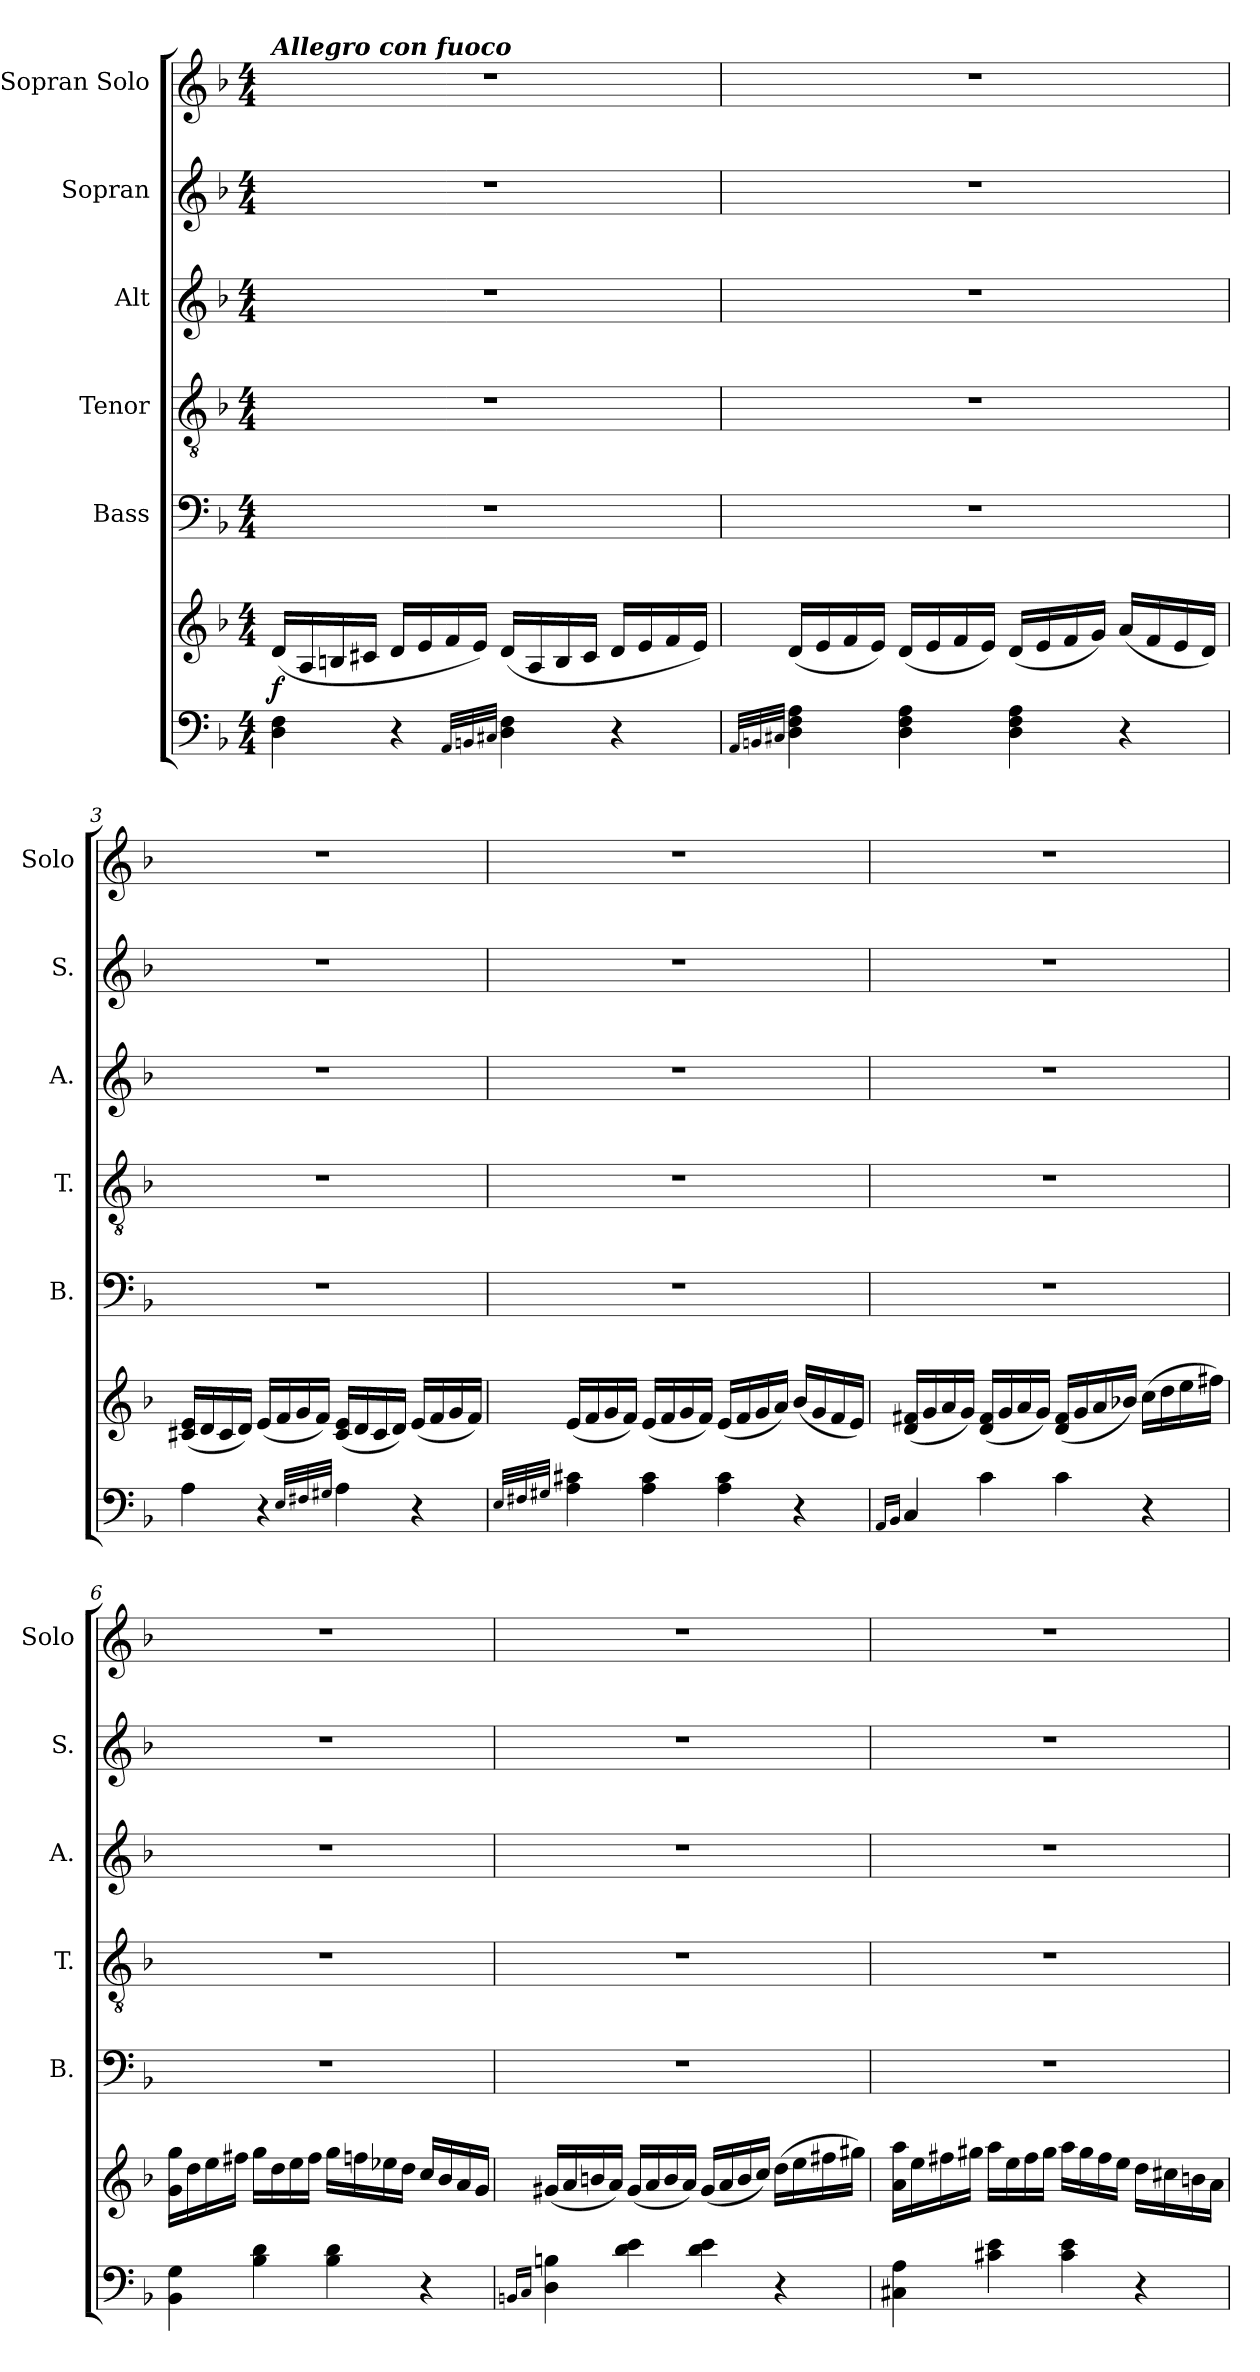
**kern	**kern	**dynam	**kern	**kern	**kern	**kern	**kern
*part6	*part6	*part6	*part5	*part4	*part3	*part2	*part1
*staff7	*staff6	*staff6/7	*staff5	*staff4	*staff3	*staff2	*staff1
*	*	*	*I"Bass	*I"Tenor	*I"Alt	*I"Sopran	*I"Sopran Solo
*	*	*	*I'B.	*I'T.	*I'A.	*I'S.	*I'Solo
*clefF4	*clefG2	*	*clefF4	*clefGv2	*clefG2	*clefG2	*clefG2
*k[b-]	*k[b-]	*	*k[b-]	*k[b-]	*k[b-]	*k[b-]	*k[b-]
*F:	*F:	*	*F:	*F:	*F:	*F:	*F:
*M4/4	*M4/4	*	*M4/4	*M4/4	*M4/4	*M4/4	*M4/4
=1	=1	=1	=1	=1	=1	=1	=1
!	!	!	!	!	!	!	!LO:TX:a:Bi:t=Allegro con fuoco
!	!	!LO:DY:b	!	!	!	!	!
4D\ 4F\	(<16d/LL	f	1r	1r	1r	1r	1r
.	16A/	.	.	.	.	.	.
.	16Bn/	.	.	.	.	.	.
.	16c#X/JJ	.	.	.	.	.	.
4r	16d/LL	.	.	.	.	.	.
.	16e/	.	.	.	.	.	.
.	16f/	.	.	.	.	.	.
.	16e/JJ)	.	.	.	.	.	.
32qAA/LLL	.	.	.	.	.	.	.
32qBBn/	.	.	.	.	.	.	.
32qC#X/JJJ	.	.	.	.	.	.	.
4D\ 4F\	(<16d/LL	.	.	.	.	.	.
.	16A/	.	.	.	.	.	.
.	16B/	.	.	.	.	.	.
.	16c#/JJ	.	.	.	.	.	.
4r	16d/LL	.	.	.	.	.	.
.	16e/	.	.	.	.	.	.
.	16f/	.	.	.	.	.	.
.	16e/JJ)	.	.	.	.	.	.
=2	=2	=2	=2	=2	=2	=2	=2
32qAA/LLL	.	.	.	.	.	.	.
32qBBn/	.	.	.	.	.	.	.
32qC#X/JJJ	.	.	.	.	.	.	.
4D\ 4F\ 4A\	(<16d/LL	.	1r	1r	1r	1r	1r
.	16e/	.	.	.	.	.	.
.	16f/	.	.	.	.	.	.
.	16e/JJ)	.	.	.	.	.	.
4D\ 4F\ 4A\	(<16d/LL	.	.	.	.	.	.
.	16e/	.	.	.	.	.	.
.	16f/	.	.	.	.	.	.
.	16e/JJ)	.	.	.	.	.	.
4D\ 4F\ 4A\	(<16d/LL	.	.	.	.	.	.
.	16e/	.	.	.	.	.	.
.	16f/	.	.	.	.	.	.
.	16g/JJ)	.	.	.	.	.	.
4r	(<16a/LL	.	.	.	.	.	.
.	16f/	.	.	.	.	.	.
.	16e/	.	.	.	.	.	.
.	16d/JJ)	.	.	.	.	.	.
=3	=3	=3	=3	=3	=3	=3	=3
4A\	(<16c#X/ 16e/LL	.	1r	1r	1r	1r	1r
.	16d/	.	.	.	.	.	.
.	16c#/	.	.	.	.	.	.
.	16d/JJ)	.	.	.	.	.	.
4r	(<16e/LL	.	.	.	.	.	.
.	16f/	.	.	.	.	.	.
.	16g/	.	.	.	.	.	.
.	16f/JJ)	.	.	.	.	.	.
32qE/LLL	.	.	.	.	.	.	.
32qF#X/	.	.	.	.	.	.	.
32qG#X/JJJ	.	.	.	.	.	.	.
4A\	(<16c#/ 16e/LL	.	.	.	.	.	.
.	16d/	.	.	.	.	.	.
.	16c#/	.	.	.	.	.	.
.	16d/JJ)	.	.	.	.	.	.
4r	(<16e/LL	.	.	.	.	.	.
.	16f/	.	.	.	.	.	.
.	16g/	.	.	.	.	.	.
.	16f/JJ)	.	.	.	.	.	.
!!LO:LB:g=z
=4	=4	=4	=4	=4	=4	=4	=4
32qE/LLL	.	.	.	.	.	.	.
32qF#X/	.	.	.	.	.	.	.
32qG#X/JJJ	.	.	.	.	.	.	.
4A\ 4c#X\	(<16e/LL	.	1r	1r	1r	1r	1r
.	16f/	.	.	.	.	.	.
.	16g/	.	.	.	.	.	.
.	16f/JJ)	.	.	.	.	.	.
4A\ 4c#\	(<16e/LL	.	.	.	.	.	.
.	16f/	.	.	.	.	.	.
.	16g/	.	.	.	.	.	.
.	16f/JJ)	.	.	.	.	.	.
4A\ 4c#\	(<16e/LL	.	.	.	.	.	.
.	16f/	.	.	.	.	.	.
.	16g/	.	.	.	.	.	.
.	16a/JJ)	.	.	.	.	.	.
4r	(<16b-/LL	.	.	.	.	.	.
.	16g/	.	.	.	.	.	.
.	16f/	.	.	.	.	.	.
.	16e/JJ)	.	.	.	.	.	.
=5	=5	=5	=5	=5	=5	=5	=5
16qAA/LL	.	.	.	.	.	.	.
16qBB-/JJ	.	.	.	.	.	.	.
4C/	(<16d/ 16f#X/LL	.	1r	1r	1r	1r	1r
.	16g/	.	.	.	.	.	.
.	16a/	.	.	.	.	.	.
.	16g/JJ)	.	.	.	.	.	.
4c\	(<16d/ 16f#/LL	.	.	.	.	.	.
.	16g/	.	.	.	.	.	.
.	16a/	.	.	.	.	.	.
.	16g/JJ)	.	.	.	.	.	.
4c\	(<16d/ 16f#/LL	.	.	.	.	.	.
.	16g/	.	.	.	.	.	.
.	16a/	.	.	.	.	.	.
.	16b-X/JJ)	.	.	.	.	.	.
4r	(>16cc\LL	.	.	.	.	.	.
.	16dd\	.	.	.	.	.	.
.	16ee\	.	.	.	.	.	.
.	16ff#X\JJ)	.	.	.	.	.	.
=6	=6	=6	=6	=6	=6	=6	=6
4BB-\ 4G\	16g\ 16gg\LL	.	1r	1r	1r	1r	1r
.	16dd\	.	.	.	.	.	.
.	16ee\	.	.	.	.	.	.
.	16ff#X\JJ	.	.	.	.	.	.
4B-\ 4d\	16gg\LL	.	.	.	.	.	.
.	16dd\	.	.	.	.	.	.
.	16ee\	.	.	.	.	.	.
.	16ff#\JJ	.	.	.	.	.	.
4B-\ 4d\	16gg\LL	.	.	.	.	.	.
.	16ffn\	.	.	.	.	.	.
.	16ee-X\	.	.	.	.	.	.
.	16dd\JJ	.	.	.	.	.	.
4r	16cc/LL	.	.	.	.	.	.
.	16b-/	.	.	.	.	.	.
.	16a/	.	.	.	.	.	.
.	16g/JJ	.	.	.	.	.	.
!!LO:PB:g=z
=7	=7	=7	=7	=7	=7	=7	=7
16qBBn/LL	.	.	.	.	.	.	.
16qC/JJ	.	.	.	.	.	.	.
4D\ 4Bn\	(<16g#X/LL	.	1r	1r	1r	1r	1r
.	16a/	.	.	.	.	.	.
.	16bn/	.	.	.	.	.	.
.	16a/JJ)	.	.	.	.	.	.
4d\ 4e\	(<16g#/LL	.	.	.	.	.	.
.	16a/	.	.	.	.	.	.
.	16b/	.	.	.	.	.	.
.	16a/JJ)	.	.	.	.	.	.
4d\ 4e\	(<16g#/LL	.	.	.	.	.	.
.	16a/	.	.	.	.	.	.
.	16b/	.	.	.	.	.	.
.	16cc/JJ)	.	.	.	.	.	.
4r	(>16dd\LL	.	.	.	.	.	.
.	16ee\	.	.	.	.	.	.
.	16ff#X\	.	.	.	.	.	.
.	16gg#X\JJ)	.	.	.	.	.	.
=8	=8	=8	=8	=8	=8	=8	=8
4C#X\ 4A\	16a\ 16aa\LL	.	1r	1r	1r	1r	1r
.	16ee\	.	.	.	.	.	.
.	16ff#X\	.	.	.	.	.	.
.	16gg#X\JJ	.	.	.	.	.	.
4c#X\ 4e\	16aa\LL	.	.	.	.	.	.
.	16ee\	.	.	.	.	.	.
.	16ff#\	.	.	.	.	.	.
.	16gg#\JJ	.	.	.	.	.	.
4c#\ 4e\	16aa\LL	.	.	.	.	.	.
.	16gg#\	.	.	.	.	.	.
.	16ff#\	.	.	.	.	.	.
.	16ee\JJ	.	.	.	.	.	.
4r	16dd\LL	.	.	.	.	.	.
.	16cc#X\	.	.	.	.	.	.
.	16bn\	.	.	.	.	.	.
.	16a\JJ	.	.	.	.	.	.
=	=	=	=	=	=	=	=
*-	*-	*-	*-	*-	*-	*-	*-
